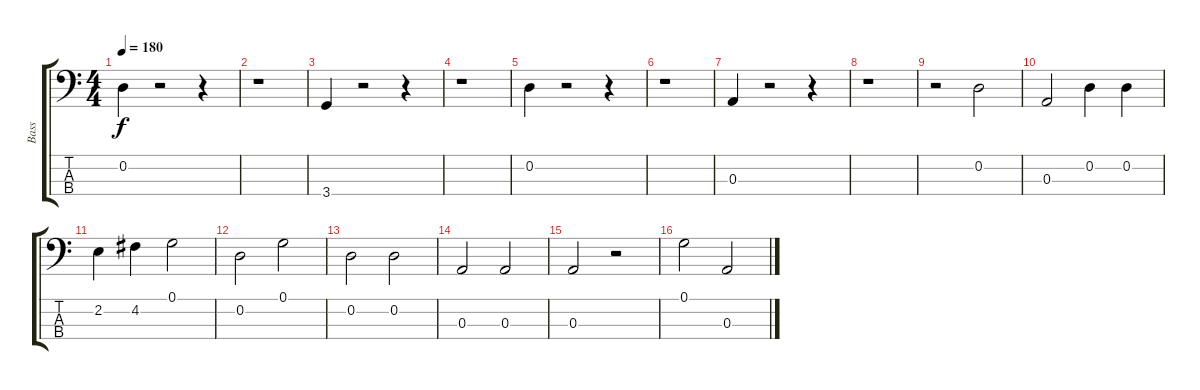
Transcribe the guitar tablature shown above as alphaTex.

\track ("Bass" "Bass") {instrument electricbasspick}
\staff {score tabs}
\tuning (G2 D2 A1 E1) {hide}
\ts (4 4)
\tempo 180
\clef f4
\ks c
0.2.4{dy f instrument electricbasspick} r.2 r.4 |
r.1 |
3.4.4 r.2 r.4 |
r.1 |
0.2.4 r.2 r.4 |
r.1 |
0.3.4 r.2 r.4 |
r.1 |
r.2 0.2.2 |
0.3.2 0.2.4 0.2.4 |
2.2.4 4.2.4 0.1.2 |
0.2.2 0.1.2 |
0.2.2 0.2.2 |
0.3.2 0.3.2 |
0.3.2 r.2 |
0.1.2 0.3.2
